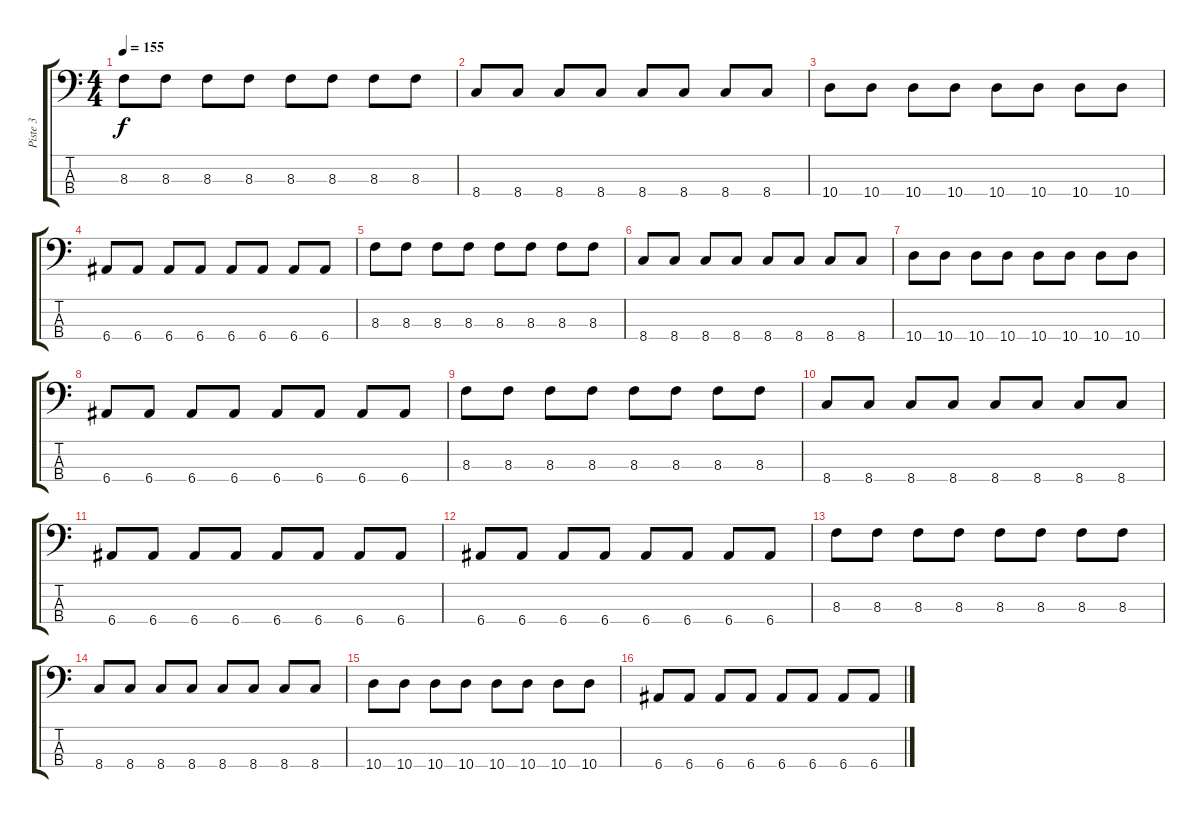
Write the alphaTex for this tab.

\track ("Piste 3" "Piste 3") {instrument electricbassfinger}
\staff {score tabs}
\tuning (G2 D2 A1 E1) {hide}
\ts (4 4)
\tempo 155
\clef f4
\ks c
8.3.8{dy f} 8.3.8 8.3.8 8.3.8 8.3.8 8.3.8 8.3.8 8.3.8 |
8.4.8 8.4.8 8.4.8 8.4.8 8.4.8 8.4.8 8.4.8 8.4.8 |
10.4.8 10.4.8 10.4.8 10.4.8 10.4.8 10.4.8 10.4.8 10.4.8 |
6.4.8 6.4.8 6.4.8 6.4.8 6.4.8 6.4.8 6.4.8 6.4.8 |
8.3.8 8.3.8 8.3.8 8.3.8 8.3.8 8.3.8 8.3.8 8.3.8 |
8.4.8 8.4.8 8.4.8 8.4.8 8.4.8 8.4.8 8.4.8 8.4.8 |
10.4.8 10.4.8 10.4.8 10.4.8 10.4.8 10.4.8 10.4.8 10.4.8 |
6.4.8 6.4.8 6.4.8 6.4.8 6.4.8 6.4.8 6.4.8 6.4.8 |
8.3.8 8.3.8 8.3.8 8.3.8 8.3.8 8.3.8 8.3.8 8.3.8 |
8.4.8 8.4.8 8.4.8 8.4.8 8.4.8 8.4.8 8.4.8 8.4.8 |
6.4.8 6.4.8 6.4.8 6.4.8 6.4.8 6.4.8 6.4.8 6.4.8 |
6.4.8 6.4.8 6.4.8 6.4.8 6.4.8 6.4.8 6.4.8 6.4.8 |
8.3.8 8.3.8 8.3.8 8.3.8 8.3.8 8.3.8 8.3.8 8.3.8 |
8.4.8 8.4.8 8.4.8 8.4.8 8.4.8 8.4.8 8.4.8 8.4.8 |
10.4.8 10.4.8 10.4.8 10.4.8 10.4.8 10.4.8 10.4.8 10.4.8 |
6.4.8 6.4.8 6.4.8 6.4.8 6.4.8 6.4.8 6.4.8 6.4.8
